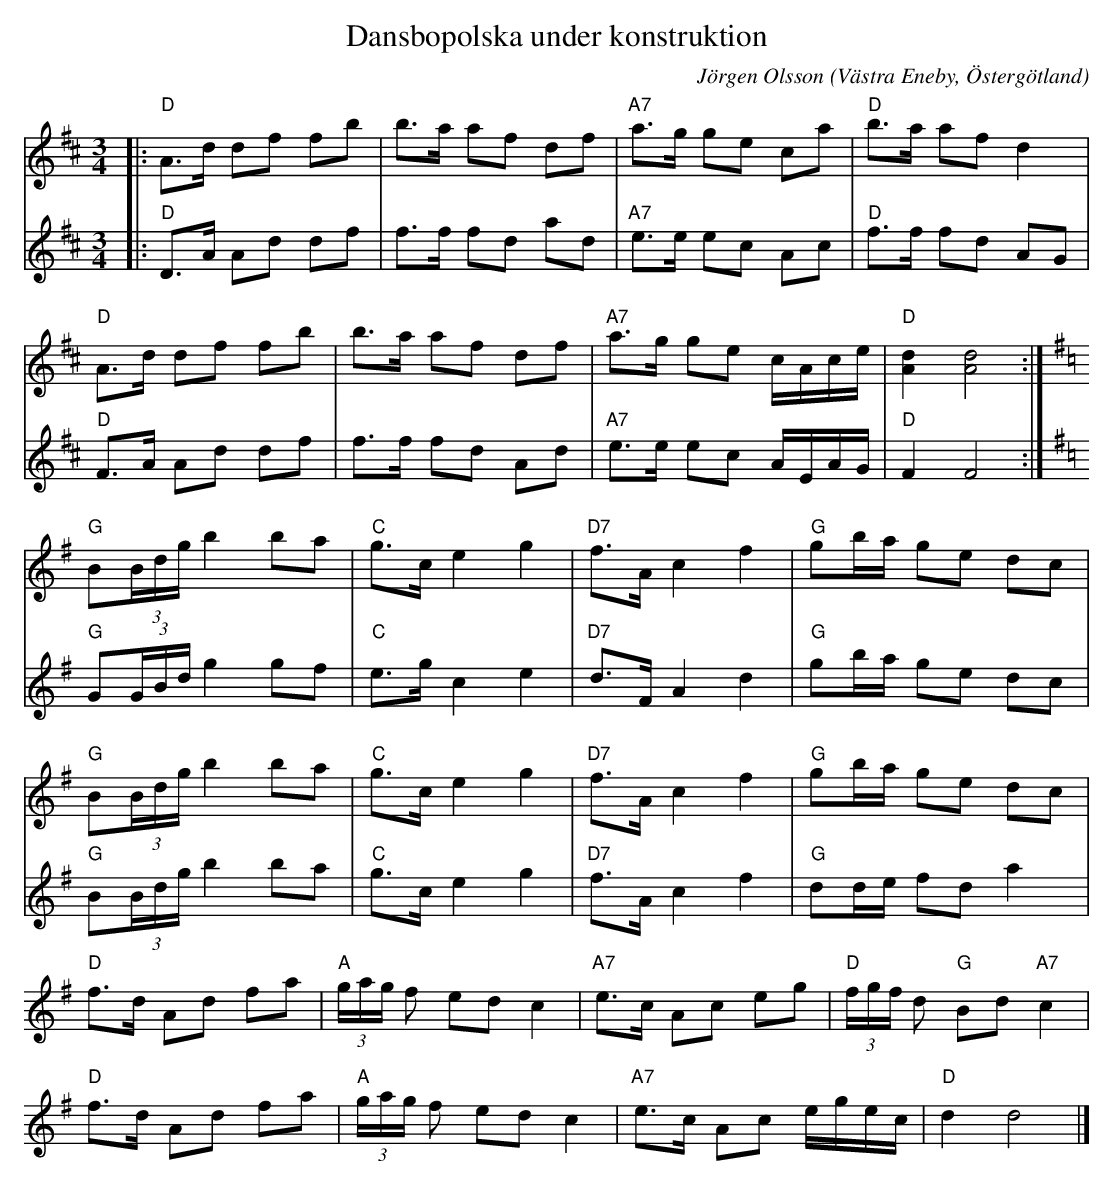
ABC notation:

X:1
T:Dansbopolska under konstruktion
C:Jörgen Olsson
O:Västra Eneby, Östergötland
M:3/4
L:1/8
K:D
V:1
|:"D"A>d df fb|b>a af df|"A7"a>g ge ca|"D"b>a af d2|
"D"A>d df fb|b>a af df|"A7"a>g ge c/A/c/e/|"D"[dA]2 [dA]4:|
[K:G]"G"B(3B/d/g/ b2 ba|"C"g>c e2 g2|"D7"f>A c2 f2|"G" gb/a/ ge dc|
"G"B(3B/d/g/ b2 ba|"C"g>c e2 g2|"D7"f>A c2 f2|"G" gb/a/ ge dc|
"D"f>d Ad fa|"A"(3g/a/g/ f ed c2|"A7"e>c Ac eg|"D"(3f/g/f/ d "G"Bd "A7"c2|
"D"f>d Ad fa|"A"(3g/a/g/ f ed c2|"A7"e>c Ac e/g/e/c/|"D"d2 d4 |]
V:2
|:"D"D>A Ad df|f>f fd ad|"A7"e>e ec Ac|"D"f>f fd AG|
"D"F>A Ad df|f>f fd Ad|"A7"e>e ec A/E/A/G/|"D"F2 F4:|
[K:G]"G"G(3G/B/d/ g2 gf|"C"e>g c2 e2|"D7"d>F A2 d2|"G" gb/a/ ge dc|
"G"B(3B/d/g/ b2 ba|"C"g>c e2 g2|"D7"f>A c2 f2|"G" dd/e/ fd a2|
